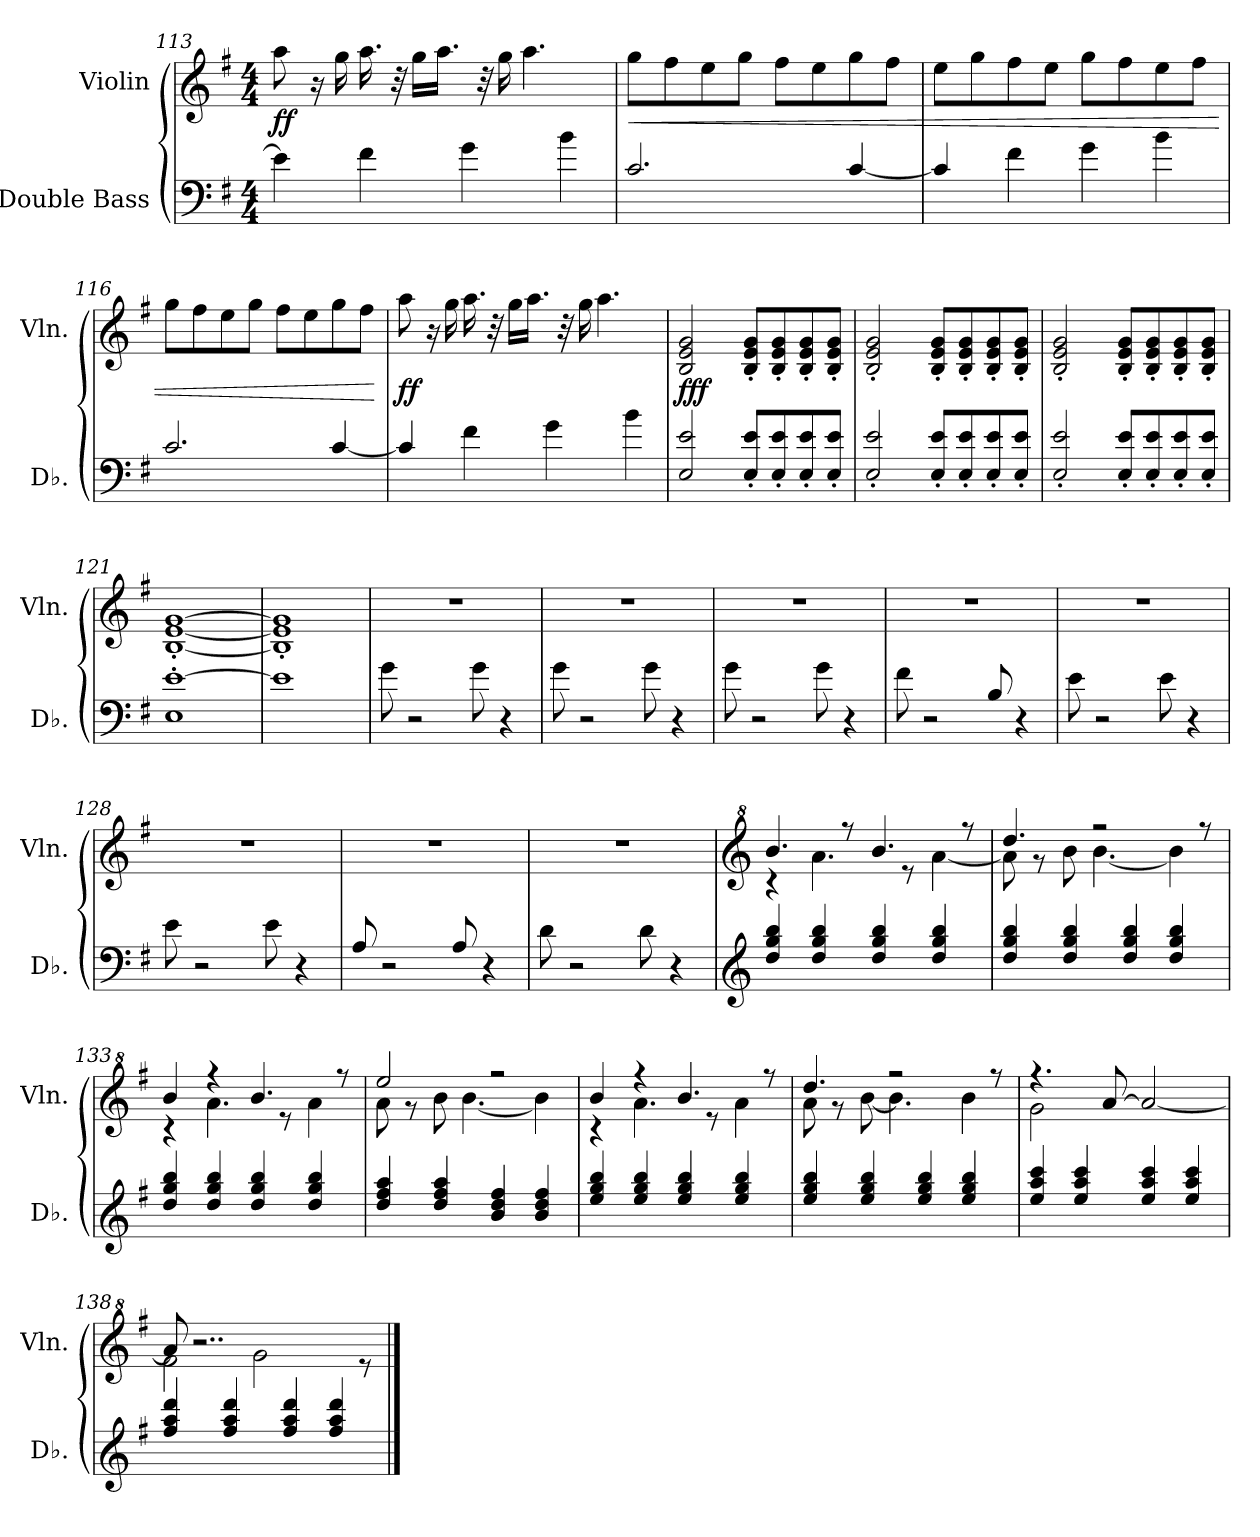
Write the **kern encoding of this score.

**kern	**kern	**dynam
*part2	*part1	*part1
*staff2	*staff1	*staff1
*I"Double Bass	*I"Violin	*
*I'Db.	*I'Vln.	*
!!LO:LB:g=z
*clefF4	*clefG2	*
*ITrd7c12	*	*
*k[f#]	*k[f#]	*
*M4/4	*M4/4	*
=113	=113	=113
!	!	!LO:DY:b
4E\]	8aa\	ff
.	16r	.
.	16gg\	.
4F#\	16.aa\	.
.	32r	.
.	16gg\LL	.
.	16.aa\JJ	.
4G\	.	.
.	32r	.
.	16gg\	.
.	4.aa\	.
4B\	.	.
=114	=114	=114
!	!	!LO:HP:b
2.C/	8gg\L	<
.	8ff#\	.
.	8ee\	.
.	8gg\J	.
.	8ff#\L	.
.	8ee\	.
[4C/	8gg\	.
.	8ff#\J	.
=115	=115	=115
4C/]	8ee\L	.
.	8gg\	.
4F#\	8ff#\	.
.	8ee\J	.
4G\	8gg\L	.
.	8ff#\	.
4B\	8ee\	.
.	8ff#\J	.
=116	=116	=116
2.C/	8gg\L	.
.	8ff#\	.
.	8ee\	.
.	8gg\J	.
.	8ff#\L	.
.	8ee\	.
[4C/	8gg\	.
.	8ff#\J	.
.	.	[
!!LO:PB:g=z
=117	=117	=117
!	!	!LO:DY:b
4C/]	8aa\	ff
.	16r	.
.	16gg\	.
4F#\	16.aa\	.
.	32r	.
.	16gg\LL	.
.	16.aa\JJ	.
4G\	.	.
.	32r	.
.	16gg\	.
.	4.aa\	.
4B\	.	.
=118	=118	=118
!	!	!LO:DY:b
2EE/ 2E/	2B/ 2e/ 2g/	fff
8EE/' 8E/'L	8B/' 8e/' 8g/'L	.
8EE/' 8E/'	8B/' 8e/' 8g/'	.
8EE/' 8E/'	8B/' 8e/' 8g/'	.
8EE/' 8E/'J	8B/' 8e/' 8g/'J	.
=119	=119	=119
2EE/' 2E/'	2B/' 2e/' 2g/'	.
8EE/' 8E/'L	8B/' 8e/' 8g/'L	.
8EE/' 8E/'	8B/' 8e/' 8g/'	.
8EE/' 8E/'	8B/' 8e/' 8g/'	.
8EE/' 8E/'J	8B/' 8e/' 8g/'J	.
=120	=120	=120
2EE/' 2E/'	2B/' 2e/' 2g/'	.
8EE/' 8E/'L	8B/' 8e/' 8g/'L	.
8EE/' 8E/'	8B/' 8e/' 8g/'	.
8EE/' 8E/'	8B/' 8e/' 8g/'	.
8EE/' 8E/'J	8B/' 8e/' 8g/'J	.
=121	=121	=121
1EE' [1E'	[1B' [1e' [1g'	.
=122	=122	=122
1E]	1B]' 1e]' 1g]'	.
=123	=123	=123
8G\	1r	.
2r	.	.
8G\	.	.
4r	.	.
!!LO:LB:g=z
=124	=124	=124
8G\	1r	.
2r	.	.
8G\	.	.
4r	.	.
=125	=125	=125
8G\	1r	.
2r	.	.
8G\	.	.
4r	.	.
=126	=126	=126
8F#\	1r	.
2r	.	.
8BB/	.	.
4r	.	.
=127	=127	=127
8E\	1r	.
2r	.	.
8E\	.	.
4r	.	.
=128	=128	=128
8E\	1r	.
2r	.	.
8E\	.	.
4r	.	.
=129	=129	=129
8AA/	1r	.
2r	.	.
8AA/	.	.
4r	.	.
=130	=130	=130
8D\	1r	.
2r	.	.
8D\	.	.
4r	.	.
!!LO:LB:g=z
=131	=131	=131
*clefG2	*clefG^2	*
*	*^	*
4d/ 4g/ 4b/	4.bb/	4r	.
4d/ 4g/ 4b/	.	4.aa\	.
.	8r	.	.
4d/ 4g/ 4b/	4.bb/	.	.
.	.	8r	.
4d/ 4g/ 4b/	.	[4aa\	.
.	8r	.	.
=132	=132	=132	=132
4d/ 4g/ 4b/	4.ddd/	8aa\]	.
.	.	8r	.
4d/ 4g/ 4b/	.	8bb\	.
.	2r	[4.bb\	.
4d/ 4g/ 4b/	.	.	.
4d/ 4g/ 4b/	.	4bb\]	.
.	8r	.	.
=133	=133	=133	=133
4d/ 4g/ 4b/	4bb/	4r	.
4d/ 4g/ 4b/	4r	4.aa\	.
4d/ 4g/ 4b/	4.bb/	.	.
.	.	8r	.
4d/ 4g/ 4b/	.	4aa\	.
.	8r	.	.
=134	=134	=134	=134
4d/ 4f#/ 4a/	2eee/	8aa\	.
.	.	8r	.
4d/ 4f#/ 4a/	.	8bb\	.
.	.	[4.bb\	.
4B/ 4d/ 4f#/	2r	.	.
4B/ 4d/ 4f#/	.	4bb\]	.
=135	=135	=135	=135
4e/ 4g/ 4b/	4bb/	4r	.
4e/ 4g/ 4b/	4r	4.aa\	.
4e/ 4g/ 4b/	4.bb/	.	.
.	.	8r	.
4e/ 4g/ 4b/	.	4aa\	.
.	8r	.	.
!!LO:LB:g=z	!!
=136	=136	=136	=136
4e/ 4g/ 4b/	4.ddd/	8aa\	.
.	.	8r	.
4e/ 4g/ 4b/	.	[8bb\	.
.	2r	4.bb\]	.
4e/ 4g/ 4b/	.	.	.
4e/ 4g/ 4b/	.	4bb\	.
.	8r	.	.
=137	=137	=137	=137
4e/ 4a/ 4cc/	4.r	2gg\	.
4e/ 4a/ 4cc/	.	.	.
.	[8aa/	.	.
4e/ 4a/ 4cc/	2aa/_	2ryy	.
4e/ 4a/ 4cc/	.	.	.
=138	=138	=138	=138
*	*	*^	*
4f#/ 4a/ 4dd/	8aa/]	4.ryy	2ff#\	.
.	2..r	.	.	.
4f#/ 4a/ 4dd/	.	.	.	.
.	.	2gg\	.	.
4f#/ 4a/ 4dd/	.	.	2ryy	.
4f#/ 4a/ 4dd/	.	.	.	.
.	.	8r	.	.
*	*v	*v	*v	*
==	==	==
*-	*-	*-
